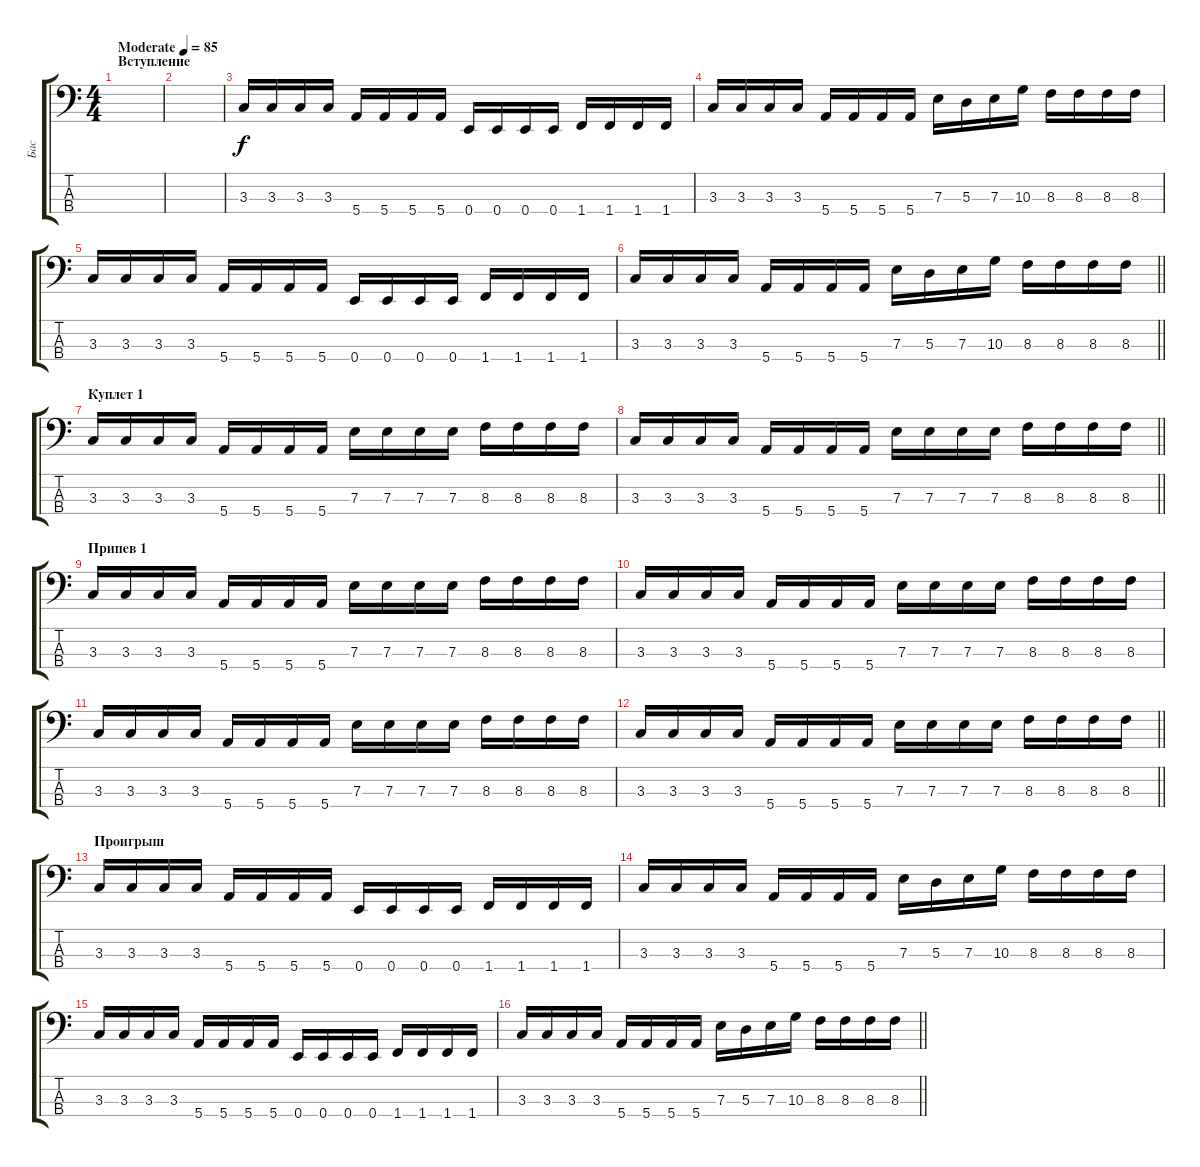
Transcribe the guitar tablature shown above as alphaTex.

\track ("Бас" "Бас") {instrument electricbasspick}
\staff {score tabs}
\tuning (G2 D2 A1 E1) {hide}
\ts (4 4)
\section ("" "Вступление")
\tempo (85 "Moderate")
\clef f4
\ks c
|
|
3.3.16 3.3.16 3.3.16 3.3.16 5.4.16 5.4.16 5.4.16 5.4.16 0.4.16 0.4.16 0.4.16 0.4.16 1.4.16 1.4.16 1.4.16 1.4.16 |
3.3.16 3.3.16 3.3.16 3.3.16 5.4.16 5.4.16 5.4.16 5.4.16 7.3.16 5.3.16 7.3.16 10.3.16 8.3.16 8.3.16 8.3.16 8.3.16 |
3.3.16 3.3.16 3.3.16 3.3.16 5.4.16 5.4.16 5.4.16 5.4.16 0.4.16 0.4.16 0.4.16 0.4.16 1.4.16 1.4.16 1.4.16 1.4.16 |
\barLineRight lightlight
3.3.16 3.3.16 3.3.16 3.3.16 5.4.16 5.4.16 5.4.16 5.4.16 7.3.16 5.3.16 7.3.16 10.3.16 8.3.16 8.3.16 8.3.16 8.3.16 |
\section ("" "Куплет 1")
3.3.16 3.3.16 3.3.16 3.3.16 5.4.16 5.4.16 5.4.16 5.4.16 7.3.16 7.3.16 7.3.16 7.3.16 8.3.16 8.3.16 8.3.16 8.3.16 |
\barLineRight lightlight
3.3.16 3.3.16 3.3.16 3.3.16 5.4.16 5.4.16 5.4.16 5.4.16 7.3.16 7.3.16 7.3.16 7.3.16 8.3.16 8.3.16 8.3.16 8.3.16 |
\section ("" "Припев 1")
3.3.16 3.3.16 3.3.16 3.3.16 5.4.16 5.4.16 5.4.16 5.4.16 7.3.16 7.3.16 7.3.16 7.3.16 8.3.16 8.3.16 8.3.16 8.3.16 |
3.3.16 3.3.16 3.3.16 3.3.16 5.4.16 5.4.16 5.4.16 5.4.16 7.3.16 7.3.16 7.3.16 7.3.16 8.3.16 8.3.16 8.3.16 8.3.16 |
3.3.16 3.3.16 3.3.16 3.3.16 5.4.16 5.4.16 5.4.16 5.4.16 7.3.16 7.3.16 7.3.16 7.3.16 8.3.16 8.3.16 8.3.16 8.3.16 |
\barLineRight lightlight
3.3.16 3.3.16 3.3.16 3.3.16 5.4.16 5.4.16 5.4.16 5.4.16 7.3.16 7.3.16 7.3.16 7.3.16 8.3.16 8.3.16 8.3.16 8.3.16 |
\section ("" "Проигрыш")
3.3.16 3.3.16 3.3.16 3.3.16 5.4.16 5.4.16 5.4.16 5.4.16 0.4.16 0.4.16 0.4.16 0.4.16 1.4.16 1.4.16 1.4.16 1.4.16 |
3.3.16 3.3.16 3.3.16 3.3.16 5.4.16 5.4.16 5.4.16 5.4.16 7.3.16 5.3.16 7.3.16 10.3.16 8.3.16 8.3.16 8.3.16 8.3.16 |
3.3.16 3.3.16 3.3.16 3.3.16 5.4.16 5.4.16 5.4.16 5.4.16 0.4.16 0.4.16 0.4.16 0.4.16 1.4.16 1.4.16 1.4.16 1.4.16 |
\barLineRight lightlight
3.3.16 3.3.16 3.3.16 3.3.16 5.4.16 5.4.16 5.4.16 5.4.16 7.3.16 5.3.16 7.3.16 10.3.16 8.3.16 8.3.16 8.3.16 8.3.16
